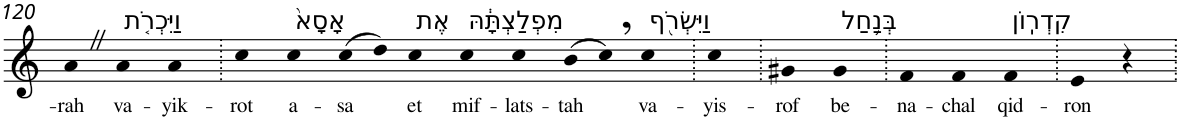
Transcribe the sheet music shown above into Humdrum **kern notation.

**kern	**text
*part1	*part1
*staff1	*staff1
*I"Piano	*
*I'Pno	*
!!LO:PB:g=z
*clefG2	*
*k[]	*
=120	=120
!	!LO:LY:b
4aZ	-rah
!LO:TX:a:t=וַיִּכְרֹ֤ת	!
!	!LO:LY:b
4a	va-
!	!LO:LY:b
4a	-yik-
=121.	=121.
!	!LO:LY:b
4cc	-rot
!LO:TX:a:t=אָסָא֙	!
!	!LO:LY:b
4cc	a-
!	!LO:LY:b
(>8cc	-sa
8dd)	.
!LO:TX:a:t=אֶת	!
!	!LO:LY:b
4cc	et
!LO:TX:a:t=מִפְלַצְתָּ֔הּ	!
!	!LO:LY:b
4cc	mif-
!	!LO:LY:b
4cc	-lats-
!	!LO:LY:b
(>8b	-tah
8cc,)	.
!LO:TX:a:t=וַיִּשְׂרֹ֖ף	!
!	!LO:LY:b
4cc	va-
=122.	=122.
!	!LO:LY:b
4cc	-yis-
=123.	=123.
!	!LO:LY:b
4g#X	-rof
!LO:TX:a:t=בְּנַ֥חַל	!
!	!LO:LY:b
4g#	be-
=124.	=124.
!	!LO:LY:b
4f	-na-
!	!LO:LY:b
4f	-chal
!LO:TX:a:t=קִדְרֽוֹן	!
!	!LO:LY:b
4f	qid-
=125.	=125.
!	!LO:LY:b
4e	-ron
4r	.
=.	=.
*-	*-
